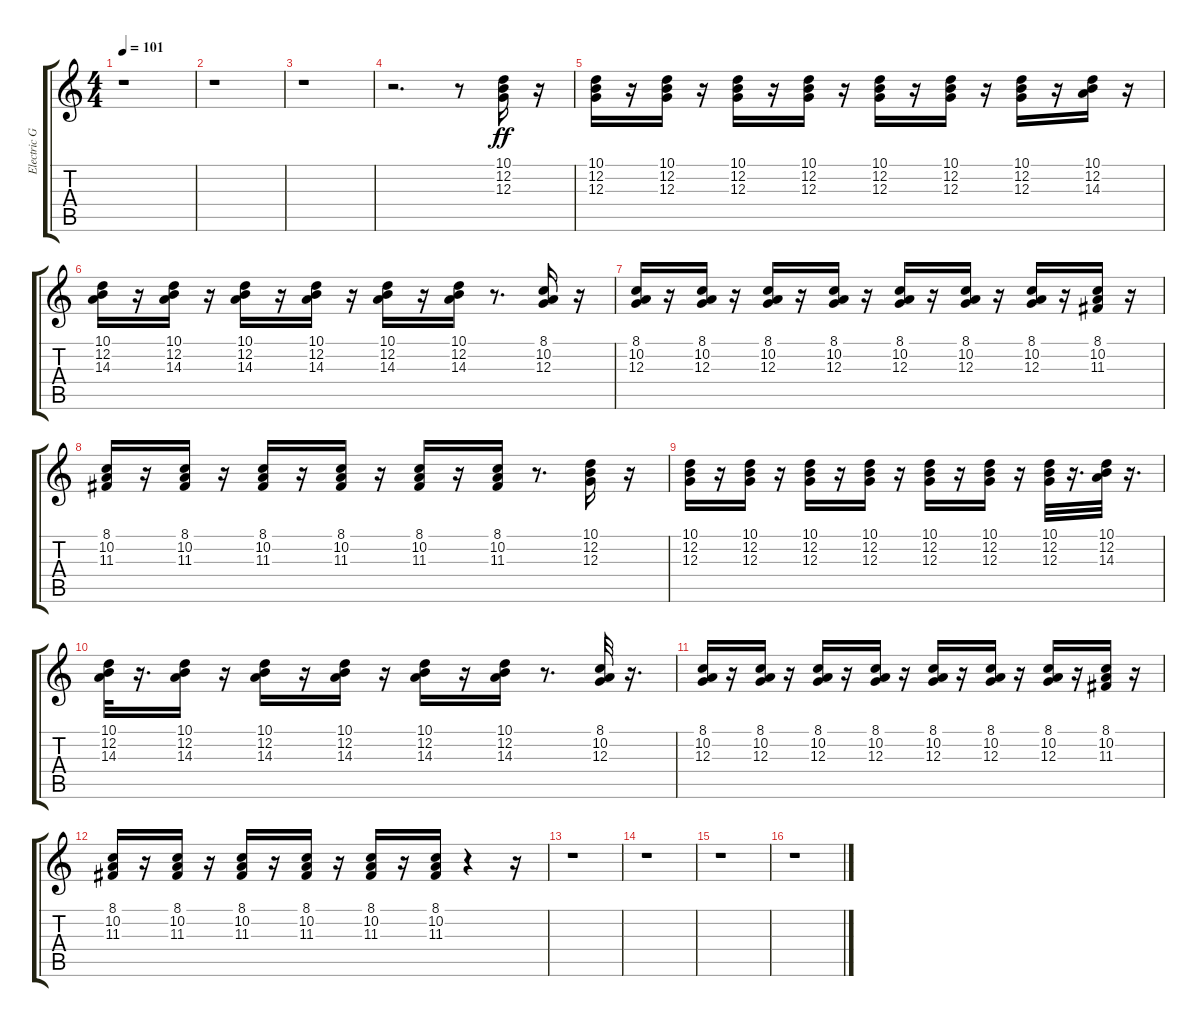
\track ("Electric Grand" "Electric G") {instrument electricgrandpiano}
\staff {score tabs}
\tuning (E4 B3 G3 D3 A2 E2) {hide}
\ts (4 4)
\tempo 101
\clef g2
\ks c
r.1{dy ff} |
r.1 |
r.1 |
r.2{d} r.8 (10.1 12.2 12.3).16 r.16 |
(10.1 12.2 12.3).16 r.16 (10.1 12.2 12.3).16 r.16 (10.1 12.2 12.3).16 r.16 (10.1 12.2 12.3).16 r.16 (10.1 12.2 12.3).16 r.16 (10.1 12.2 12.3).16 r.16 (10.1 12.2 12.3).16 r.16 (10.1 12.2 14.3).16 r.16 |
(10.1 12.2 14.3).16 r.16 (10.1 12.2 14.3).16 r.16 (10.1 12.2 14.3).16 r.16 (10.1 12.2 14.3).16 r.16 (10.1 12.2 14.3).16 r.16 (10.1 12.2 14.3).16 r.8{d} (8.1 10.2 12.3).16 r.16 |
(8.1 10.2 12.3).16 r.16 (8.1 10.2 12.3).16 r.16 (8.1 10.2 12.3).16 r.16 (8.1 10.2 12.3).16 r.16 (8.1 10.2 12.3).16 r.16 (8.1 10.2 12.3).16 r.16 (8.1 10.2 12.3).16 r.16 (8.1 10.2 11.3).16 r.16 |
(8.1 10.2 11.3).16 r.16 (8.1 10.2 11.3).16 r.16 (8.1 10.2 11.3).16 r.16 (8.1 10.2 11.3).16 r.16 (8.1 10.2 11.3).16 r.16 (8.1 10.2 11.3).16 r.8{d} (10.1 12.2 12.3).16 r.16 |
(10.1 12.2 12.3).16 r.16 (10.1 12.2 12.3).16 r.16 (10.1 12.2 12.3).16 r.16 (10.1 12.2 12.3).16 r.16 (10.1 12.2 12.3).16 r.16 (10.1 12.2 12.3).16 r.16 (10.1 12.2 12.3).32 r.16{d} (10.1 12.2 14.3).32 r.16{d} |
(10.1 12.2 14.3).32 r.16{d} (10.1 12.2 14.3).16 r.16 (10.1 12.2 14.3).16 r.16 (10.1 12.2 14.3).16 r.16 (10.1 12.2 14.3).16 r.16 (10.1 12.2 14.3).16 r.8{d} (8.1 10.2 12.3).32 r.16{d} |
(8.1 10.2 12.3).16 r.16 (8.1 10.2 12.3).16 r.16 (8.1 10.2 12.3).16 r.16 (8.1 10.2 12.3).16 r.16 (8.1 10.2 12.3).16 r.16 (8.1 10.2 12.3).16 r.16 (8.1 10.2 12.3).16 r.16 (8.1 10.2 11.3).16 r.16 |
(8.1 10.2 11.3).16 r.16 (8.1 10.2 11.3).16 r.16 (8.1 10.2 11.3).16 r.16 (8.1 10.2 11.3).16 r.16 (8.1 10.2 11.3).16 r.16 (8.1 10.2 11.3).16 r.4 r.16 |
r.1 |
r.1 |
r.1 |
r.1
